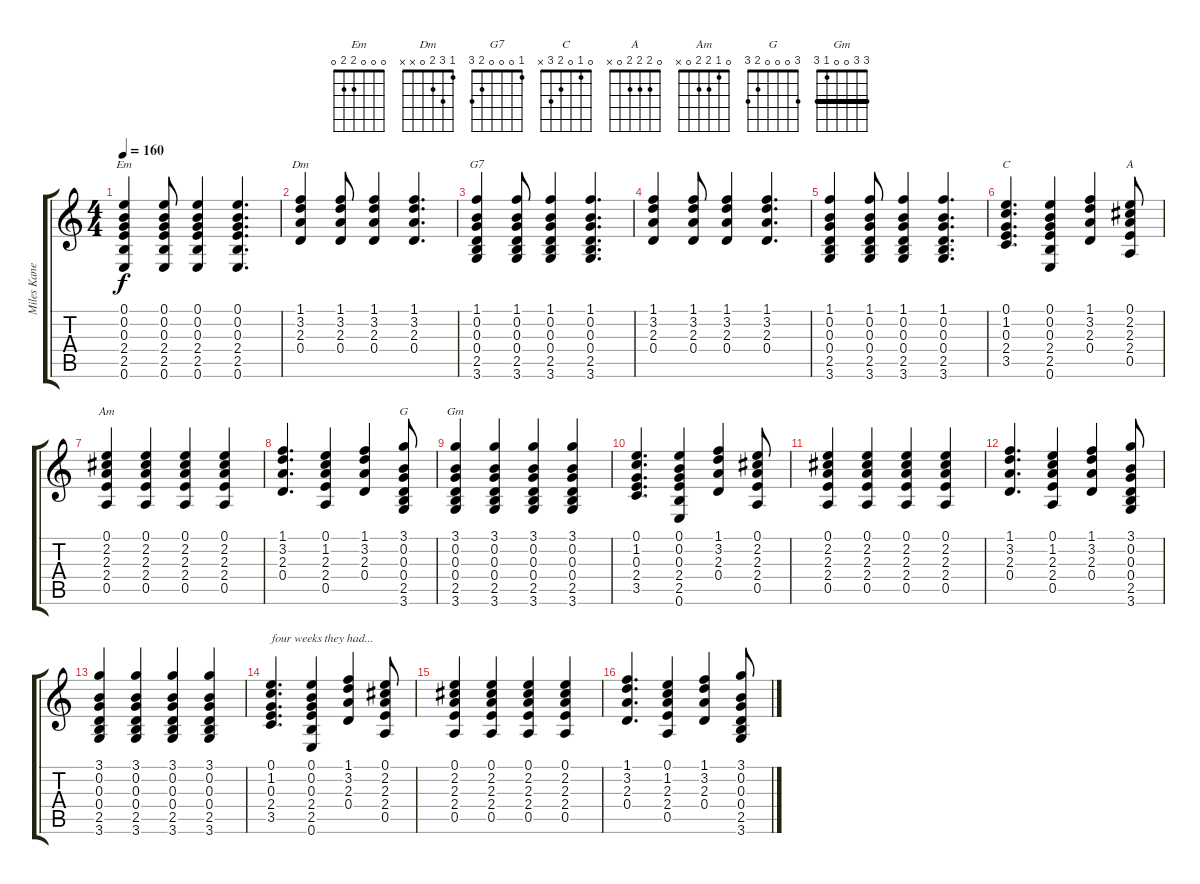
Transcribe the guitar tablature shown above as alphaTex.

\track ("Miles Kane" "Miles Kane") {instrument acousticguitarsteel}
\staff {score tabs}
\tuning (E4 B3 G3 D3 A2 E2) {hide}
\chord ("Em" 0 0 0 2 2 0)
\chord ("Dm" 1 3 2 0 x x)
\chord ("G7" 1 0 0 0 2 3)
\chord ("C" 0 1 0 2 3 x)
\chord ("A" 0 2 2 2 0 x)
\chord ("Am" 0 1 2 2 0 x)
\chord ("G" 3 0 0 0 2 3)
\chord ("Gm" 3 3 0 0 1 3) {barre 3}
\ts (4 4)
\tempo 160
\clef g2
\ks c
(0.1 0.2 0.3 2.4 2.5 0.6).4{ch "Em" dy f} (0.1 0.2 0.3 2.4 2.5 0.6).8 (0.1 0.2 0.3 2.4 2.5 0.6).4 (0.1 0.2 0.3 2.4 2.5 0.6).4{d} |
(1.1 3.2 2.3 0.4).4{ch "Dm"} (1.1 3.2 2.3 0.4).8 (1.1 3.2 2.3 0.4).4 (1.1 3.2 2.3 0.4).4{d} |
(1.1 0.2 0.3 0.4 2.5 3.6).4{ch "G7"} (1.1 0.2 0.3 0.4 2.5 3.6).8 (1.1 0.2 0.3 0.4 2.5 3.6).4 (1.1 0.2 0.3 0.4 2.5 3.6).4{d} |
(1.1 3.2 2.3 0.4).4 (1.1 3.2 2.3 0.4).8 (1.1 3.2 2.3 0.4).4 (1.1 3.2 2.3 0.4).4{d} |
(1.1 0.2 0.3 0.4 2.5 3.6).4 (1.1 0.2 0.3 0.4 2.5 3.6).8 (1.1 0.2 0.3 0.4 2.5 3.6).4 (1.1 0.2 0.3 0.4 2.5 3.6).4{d} |
(0.1 1.2 0.3 2.4 3.5).4{d ch "C"} (0.1 0.2 0.3 2.4 2.5 0.6).4 (1.1 3.2 2.3 0.4).4 (0.1 2.2 2.3 2.4 0.5).8{ch "A"} |
(0.1 2.2 2.3 2.4 0.5).4{ch "Am"} (0.1 2.2 2.3 2.4 0.5).4 (0.1 2.2 2.3 2.4 0.5).4 (0.1 2.2 2.3 2.4 0.5).4 |
(1.1 3.2 2.3 0.4).4{d} (0.1 1.2 2.3 2.4 0.5).4 (1.1 3.2 2.3 0.4).4 (3.1 0.2 0.3 0.4 2.5 3.6).8{ch "G"} |
(3.1 0.2 0.3 0.4 2.5 3.6).4{ch "Gm"} (3.1 0.2 0.3 0.4 2.5 3.6).4 (3.1 0.2 0.3 0.4 2.5 3.6).4 (3.1 0.2 0.3 0.4 2.5 3.6).4 |
(0.1 1.2 0.3 2.4 3.5).4{d} (0.1 0.2 0.3 2.4 2.5 0.6).4 (1.1 3.2 2.3 0.4).4 (0.1 2.2 2.3 2.4 0.5).8 |
(0.1 2.2 2.3 2.4 0.5).4 (0.1 2.2 2.3 2.4 0.5).4 (0.1 2.2 2.3 2.4 0.5).4 (0.1 2.2 2.3 2.4 0.5).4 |
(1.1 3.2 2.3 0.4).4{d} (0.1 1.2 2.3 2.4 0.5).4 (1.1 3.2 2.3 0.4).4 (3.1 0.2 0.3 0.4 2.5 3.6).8 |
(3.1 0.2 0.3 0.4 2.5 3.6).4 (3.1 0.2 0.3 0.4 2.5 3.6).4 (3.1 0.2 0.3 0.4 2.5 3.6).4 (3.1 0.2 0.3 0.4 2.5 3.6).4 |
(0.1 1.2 0.3 2.4 3.5).4{d txt "four weeks they had..."} (0.1 0.2 0.3 2.4 2.5 0.6).4 (1.1 3.2 2.3 0.4).4 (0.1 2.2 2.3 2.4 0.5).8 |
(0.1 2.2 2.3 2.4 0.5).4 (0.1 2.2 2.3 2.4 0.5).4 (0.1 2.2 2.3 2.4 0.5).4 (0.1 2.2 2.3 2.4 0.5).4 |
(1.1 3.2 2.3 0.4).4{d} (0.1 1.2 2.3 2.4 0.5).4 (1.1 3.2 2.3 0.4).4 (3.1 0.2 0.3 0.4 2.5 3.6).8
